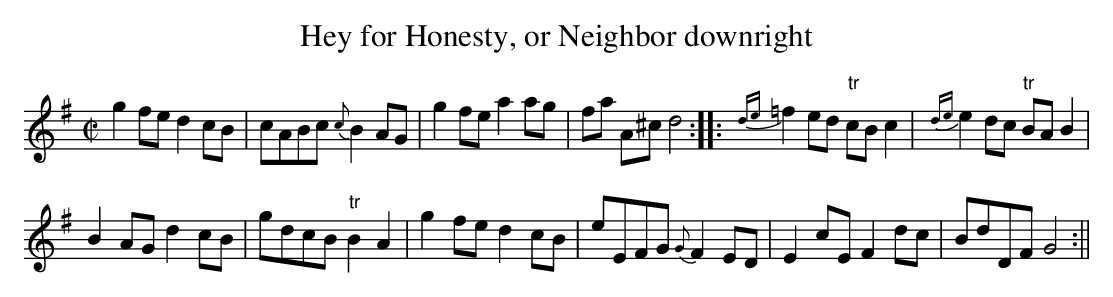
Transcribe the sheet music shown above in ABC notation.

X:1
T:Hey for Honesty, or Neighbor downright
M:C|
L:1/8
K:G
g2 fe d2 cB|cABc {c}B2 AG|g2 fe a2 ag|fa A^c d4::{de} =f2 ed "tr"cB c2|{de}e2 dc "tr"BA B2|
B2 AG d2 cB|gdcB "tr"B2 A2|g2 fe d2 cB|eEFG {G}F2 ED|E2 cE F2 dc|BdDF G4:||
